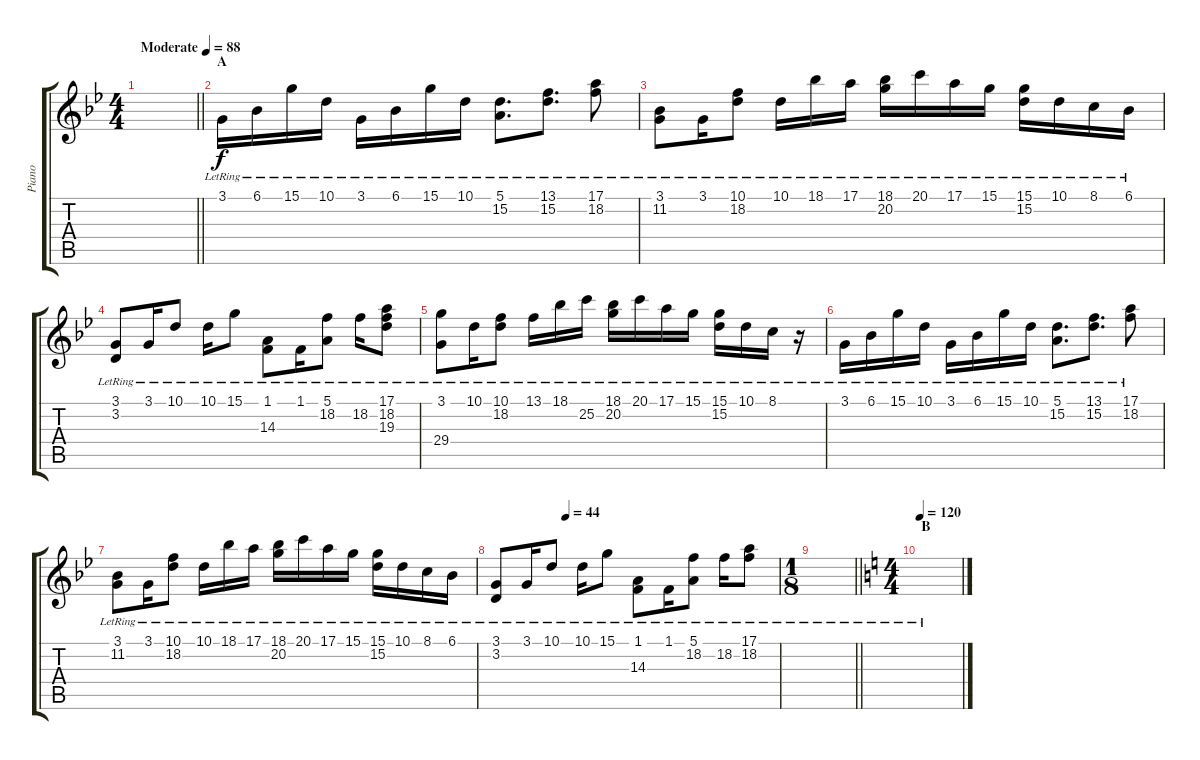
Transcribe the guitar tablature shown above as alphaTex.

\track ("Piano" "Piano") {instrument brightacousticpiano}
\staff {score tabs}
\tuning (E4 B3 G3 D3 A2 E2) {hide}
\ts (4 4)
\tempo (88 "Moderate")
\clef g2
\barLineRight lightlight
\ks bb
|
\section ("" "A")
3.1{lr}.16 6.1{lr}.16 15.1{lr}.16 10.1{lr}.16 3.1{lr}.16 6.1{lr}.16 15.1{lr}.16 10.1{lr}.16 (5.1{lr} 15.2{lr}).8{d} (13.1{lr} 15.2{lr}).8{d} (17.1{lr} 18.2{lr}).8 |
(3.1{lr} 11.2{lr}).8 3.1{lr}.16 (10.1{lr} 18.2{lr}).8 10.1{lr}.16 18.1{lr}.16 17.1{lr}.16 (18.1{lr} 20.2{lr}).16 20.1{lr}.16 17.1{lr}.16 15.1{lr}.16 (15.1{lr} 15.2{lr}).16 10.1{lr}.16 8.1{lr}.16 6.1{lr}.16 |
(3.1{lr} 3.2{lr}).8 3.1{lr}.16 10.1{lr}.8 10.1{lr}.16 15.1{lr}.8 (1.1{lr} 14.3{lr}).8 1.1{lr}.16 (5.1{lr} 18.2{lr}).8 18.2{lr}.16 (17.1{lr} 18.2{lr} 19.3{lr}).8 |
(3.1{lr} 29.4{lr}).8 10.1{lr}.16 (10.1{lr} 18.2{lr}).8 13.1{lr}.16 18.1{lr}.16 25.2{lr}.16 (18.1{lr} 20.2{lr}).16 20.1{lr}.16 17.1{lr}.16 15.1{lr}.16 (15.1{lr} 15.2{lr}).16 10.1{lr}.16 8.1{lr}.16 r.16 |
3.1{lr}.16 6.1{lr}.16 15.1{lr}.16 10.1{lr}.16 3.1{lr}.16 6.1{lr}.16 15.1{lr}.16 10.1{lr}.16 (5.1{lr} 15.2{lr}).8{d} (13.1{lr} 15.2{lr}).8{d} (17.1{lr} 18.2{lr}).8 |
(3.1{lr} 11.2{lr}).8 3.1{lr}.16 (10.1{lr} 18.2{lr}).8 10.1{lr}.16 18.1{lr}.16 17.1{lr}.16 (18.1{lr} 20.2{lr}).16 20.1{lr}.16 17.1{lr}.16 15.1{lr}.16 (15.1{lr} 15.2{lr}).16 10.1{lr}.16 8.1{lr}.16 6.1{lr}.16 |
\tempo (44 0.25)
(3.1{lr} 3.2{lr}).8 3.1{lr}.16 10.1{lr}.8 10.1{lr}.16 15.1{lr}.8 (1.1{lr} 14.3{lr}).8 1.1{lr}.16 (5.1{lr} 18.2{lr}).8 18.2{lr}.16 (17.1{lr} 18.2{lr}).8 |
\ts (1 8)
\barLineRight lightlight
|
\ts (4 4)
\section ("" "B")
\tempo 120
\ks c
